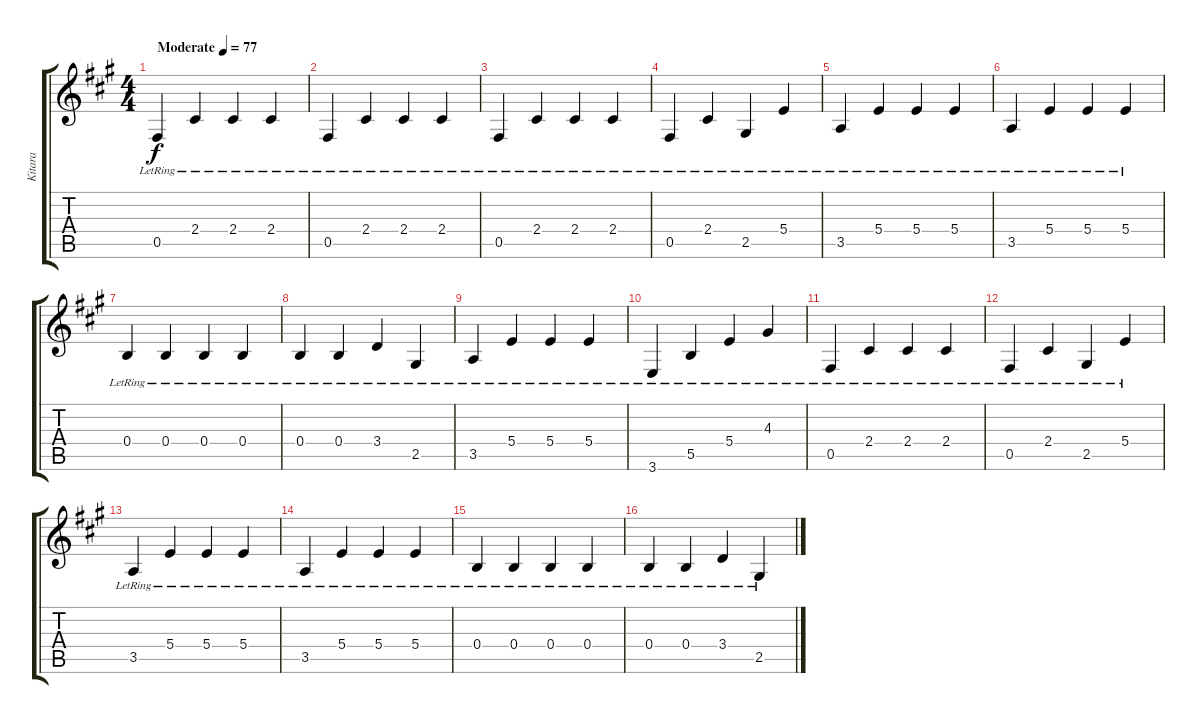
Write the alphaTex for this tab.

\track ("Kitara" "Kitara") {instrument acousticguitarsteel}
\staff {score tabs}
\tuning (Db4 Ab3 E3 B2 Gb2 Db2) {hide}
\ts (4 4)
\tempo (77 "Moderate")
\clef g2
\ks f#minor
0.5{lr}.4{dy f instrument acousticguitarsteel} 2.4{lr}.4 2.4{lr}.4 2.4{lr}.4 |
0.5{lr}.4 2.4{lr}.4 2.4{lr}.4 2.4{lr}.4 |
0.5{lr}.4 2.4{lr}.4 2.4{lr}.4 2.4{lr}.4 |
0.5{lr}.4 2.4{lr}.4 2.5{lr}.4 5.4{lr}.4 |
3.5{lr}.4 5.4{lr}.4 5.4{lr}.4 5.4{lr}.4 |
3.5{lr}.4 5.4{lr}.4 5.4{lr}.4 5.4{lr}.4 |
0.4{lr}.4 0.4{lr}.4 0.4{lr}.4 0.4{lr}.4 |
0.4{lr}.4 0.4{lr}.4 3.4{lr}.4 2.5{lr}.4 |
3.5{lr}.4 5.4{lr}.4 5.4{lr}.4 5.4{lr}.4 |
3.6{lr}.4 5.5{lr}.4 5.4{lr}.4 4.3{lr}.4 |
0.5{lr}.4 2.4{lr}.4 2.4{lr}.4 2.4{lr}.4 |
0.5{lr}.4 2.4{lr}.4 2.5{lr}.4 5.4{lr}.4 |
3.5{lr}.4 5.4{lr}.4 5.4{lr}.4 5.4{lr}.4 |
3.5{lr}.4 5.4{lr}.4 5.4{lr}.4 5.4{lr}.4 |
0.4{lr}.4 0.4{lr}.4 0.4{lr}.4 0.4{lr}.4 |
0.4{lr}.4 0.4{lr}.4 3.4{lr}.4 2.5{lr}.4
